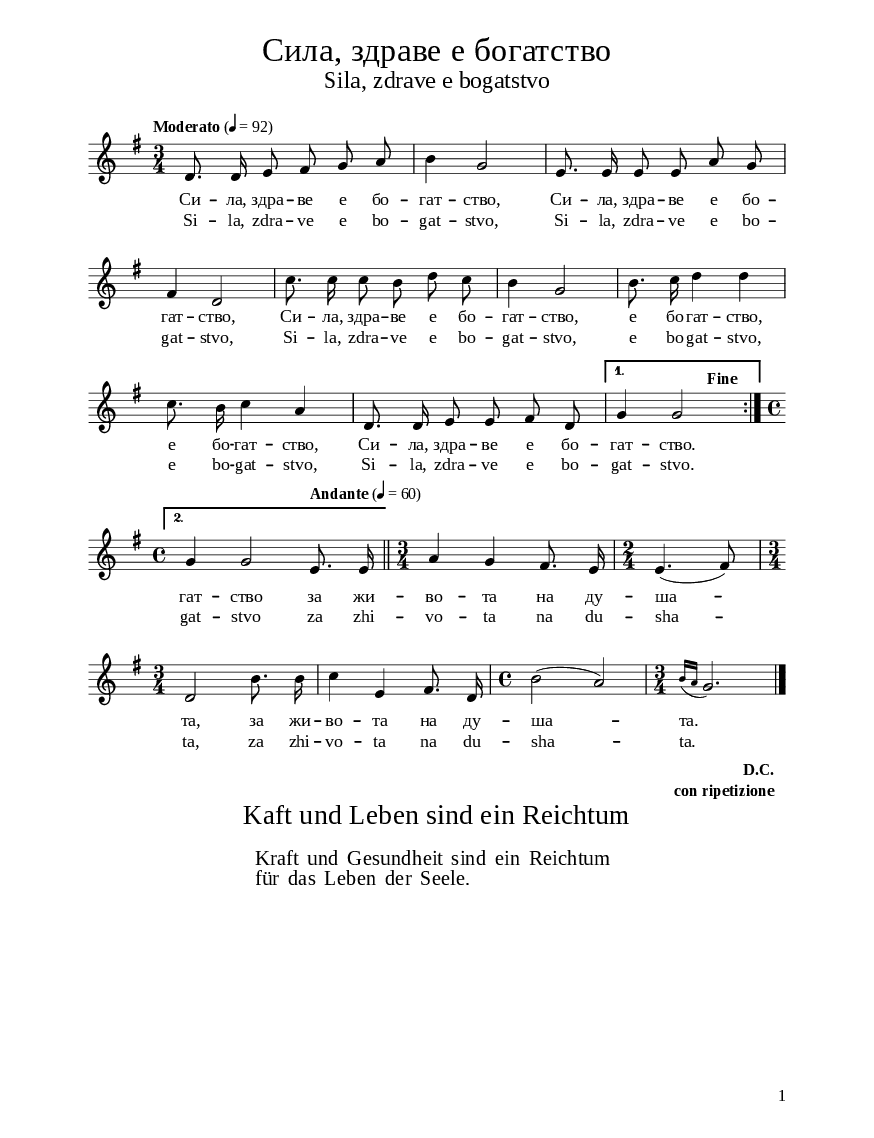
\version "2.24.0"

% include paper part and global functions
\include "include/globals.ily"

\bookpart {
  \include "include/bookpart-paper.ily"
  \score {
    \include "include/score-layout.ily"


   \new Voice \relative c' {
      \clef treble
      \key g \major
      \time 3/4
      \tempoFunc "Moderato" 4 "92"
      \autoBeamOff

      \repeat volta 2 {
        d8. d16 e8 fis8 g8 a8 | b4 g2 | e8. e16 e8 e8 a8 g8 | \break



        fis4 d2 |  c'8. c16 c8 b8 d8 c8 | b4 g2 | b8. c16 d4 d4 | \break

        c8. b16 c4 a4 |    d,8. d16 e8 e8 fis8 d8
      } \alternative {
        { | g4 \tempo "         Fine" g2 | \break }
        { \time 4/4 g4 g2 

        \override Score.MetronomeMark.outside-staff-priority = #599
        %\override Score.MetronomeMark.X-extent=#'(-4.5 . 0)
        \tempoFunc "Andante" 4 "60"
        
        e8. e16 }
      }

      \bar "||" \time 3/4  a4 g4 fis8. e16 


      \time 2/4  e4. ( fis8 ) \break

      | \time 3/4  d2 b'8. b16 | c4 e,4 fis8. d16 | \time 4/4  b'2 ( a2 ) |
      \time 3/4  |
      \grace { b16 [( a16] } g2.) \bar "|."


    }



    \addlyrics {
      Си -- ла,
      здра -- ве е бо -- гат -- ство, Си -- ла, здра --
      ве е бо -- гат -- ство, Си -- ла, здра -- ве е
      бо -- гат -- ство, е бо -- гат -- ство, е бо --
      гат -- ство, Си -- ла, здра -- ве е бо -- гат --
      ство. гат -- ство за жи -- во -- та на ду -- ша
      -- та, за жи -- во -- та на ду -- ша -- та.
    }

    \addlyrics {
      Si -- la,
      zdra -- ve e bo -- gat -- stvo, Si -- la, zdra --
      ve e bo -- gat -- stvo, Si -- la, zdra -- ve e
      bo -- gat -- stvo, e bo -- gat -- stvo, e bo --
      gat -- stvo, Si -- la, zdra -- ve e bo -- gat --
      stvo. gat -- stvo za zhi -- vo -- ta na du -- sha
      -- ta, za zhi -- vo -- ta na du -- sha -- ta.
    }

    \header {
      title = \titleFunc "Сила, здраве е богатство" "Sila, zdrave e bogatstvo"
    }

    \midi{}

  } % score

  \markup \dc-two "D.C.""con ripetizione"
  

  % include foreign translation(s) of the song

  %\pageBreak
  \version "2.24.0"

\markup \fill-line { \fontsize #deTitleFontSize "Kaft und Leben sind ein Reichtum" }
\markup \null
\markup \null
\markup \fontsize #deCoupletFontSize {
  \hspace #16
  \override #`(baseline-skip . ,deCoupletBaselineSkip)

  \column {
      \line {  Kraft und Gesundheit sind ein Reichtum}
             \line { für das Leben der Seele. }



    }


}


} % bookpart
